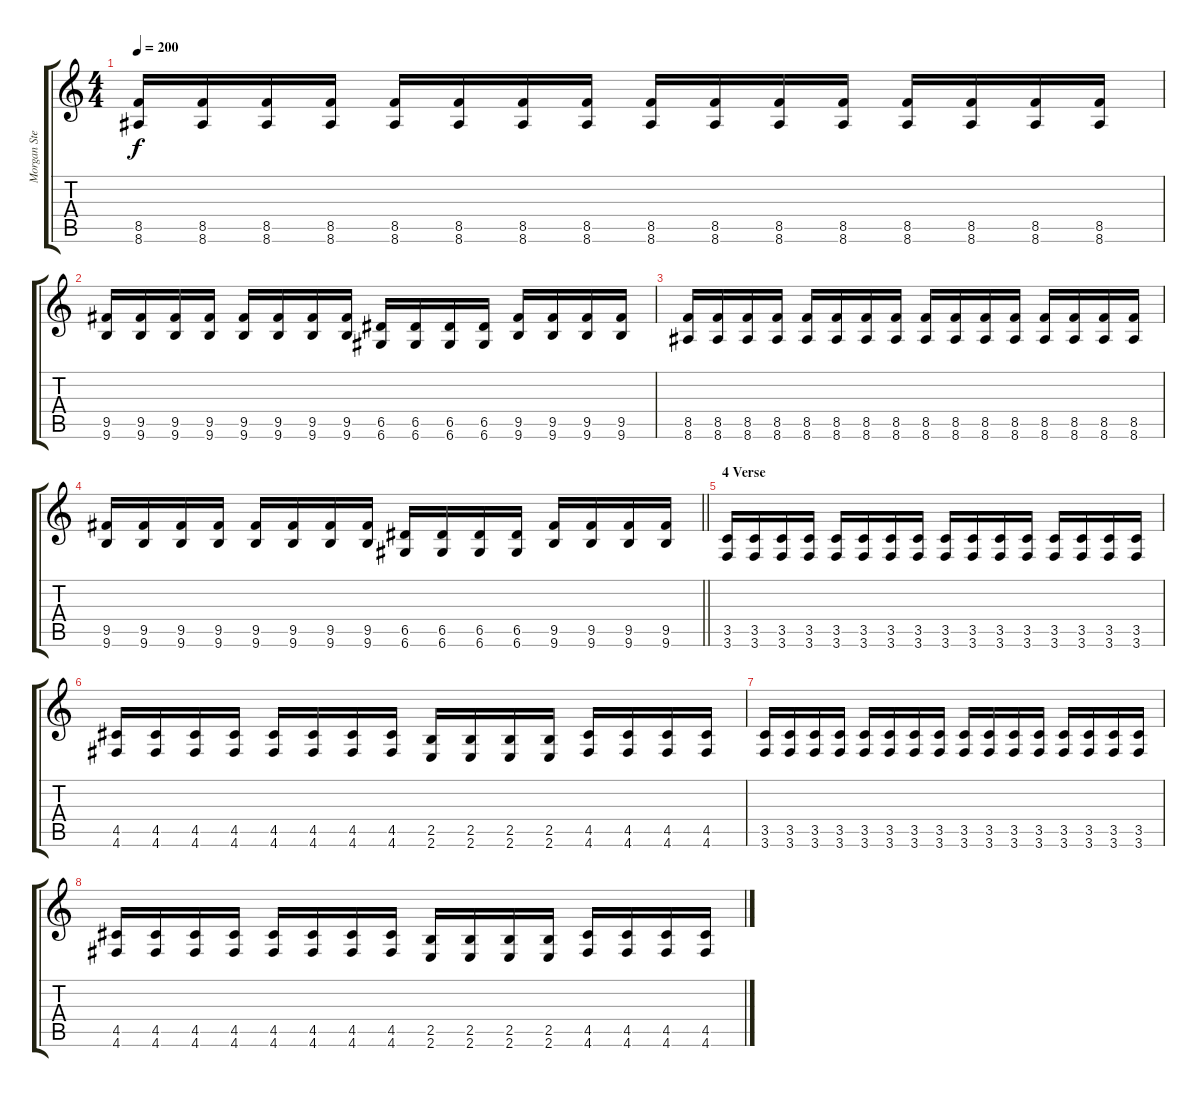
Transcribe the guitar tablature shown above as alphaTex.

\track ("Morgan Steinmeyer Håkansson " "Morgan Ste") {instrument distortionguitar}
\staff {score tabs}
\tuning (E4 B3 G3 D3 A2 D2) {hide}
\ts (4 4)
\tempo 200
\clef g2
\ks c
(8.5 8.6).16{dy f} (8.5 8.6).16 (8.5 8.6).16 (8.5 8.6).16 (8.5 8.6).16 (8.5 8.6).16 (8.5 8.6).16 (8.5 8.6).16 (8.5 8.6).16 (8.5 8.6).16 (8.5 8.6).16 (8.5 8.6).16 (8.5 8.6).16 (8.5 8.6).16 (8.5 8.6).16 (8.5 8.6).16 |
(9.5 9.6).16 (9.5 9.6).16 (9.5 9.6).16 (9.5 9.6).16 (9.5 9.6).16 (9.5 9.6).16 (9.5 9.6).16 (9.5 9.6).16 (6.5 6.6).16 (6.5 6.6).16 (6.5 6.6).16 (6.5 6.6).16 (9.5 9.6).16 (9.5 9.6).16 (9.5 9.6).16 (9.5 9.6).16 |
(8.5 8.6).16 (8.5 8.6).16 (8.5 8.6).16 (8.5 8.6).16 (8.5 8.6).16 (8.5 8.6).16 (8.5 8.6).16 (8.5 8.6).16 (8.5 8.6).16 (8.5 8.6).16 (8.5 8.6).16 (8.5 8.6).16 (8.5 8.6).16 (8.5 8.6).16 (8.5 8.6).16 (8.5 8.6).16 |
\barLineRight lightlight
(9.5 9.6).16 (9.5 9.6).16 (9.5 9.6).16 (9.5 9.6).16 (9.5 9.6).16 (9.5 9.6).16 (9.5 9.6).16 (9.5 9.6).16 (6.5 6.6).16 (6.5 6.6).16 (6.5 6.6).16 (6.5 6.6).16 (9.5 9.6).16 (9.5 9.6).16 (9.5 9.6).16 (9.5 9.6).16 |
\section ("" "4 Verse")
(3.5 3.6).16 (3.5 3.6).16 (3.5 3.6).16 (3.5 3.6).16 (3.5 3.6).16 (3.5 3.6).16 (3.5 3.6).16 (3.5 3.6).16 (3.5 3.6).16 (3.5 3.6).16 (3.5 3.6).16 (3.5 3.6).16 (3.5 3.6).16 (3.5 3.6).16 (3.5 3.6).16 (3.5 3.6).16 |
(4.5 4.6).16 (4.5 4.6).16 (4.5 4.6).16 (4.5 4.6).16 (4.5 4.6).16 (4.5 4.6).16 (4.5 4.6).16 (4.5 4.6).16 (2.5 2.6).16 (2.5 2.6).16 (2.5 2.6).16 (2.5 2.6).16 (4.5 4.6).16 (4.5 4.6).16 (4.5 4.6).16 (4.5 4.6).16 |
(3.5 3.6).16 (3.5 3.6).16 (3.5 3.6).16 (3.5 3.6).16 (3.5 3.6).16 (3.5 3.6).16 (3.5 3.6).16 (3.5 3.6).16 (3.5 3.6).16 (3.5 3.6).16 (3.5 3.6).16 (3.5 3.6).16 (3.5 3.6).16 (3.5 3.6).16 (3.5 3.6).16 (3.5 3.6).16 |
(4.5 4.6).16 (4.5 4.6).16 (4.5 4.6).16 (4.5 4.6).16 (4.5 4.6).16 (4.5 4.6).16 (4.5 4.6).16 (4.5 4.6).16 (2.5 2.6).16 (2.5 2.6).16 (2.5 2.6).16 (2.5 2.6).16 (4.5 4.6).16 (4.5 4.6).16 (4.5 4.6).16 (4.5 4.6).16
